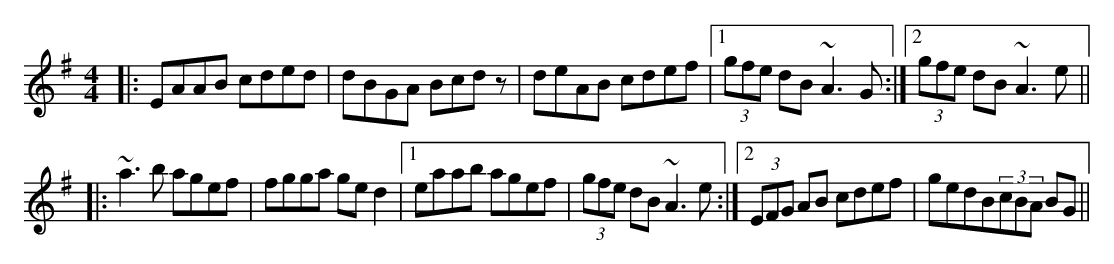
X:1
M:4/4
K:G
|:EAAB cded|dBGA Bcdz|deAB cdef|1 (3gfe dB ~A3G:|2 (3gfe dB ~A3e||
|:~a3b agef|fgga ged2|1 eaab agef|(3gfe dB ~A3e:|2 (3EFG AB cdef|gedB(3cBA BG||
